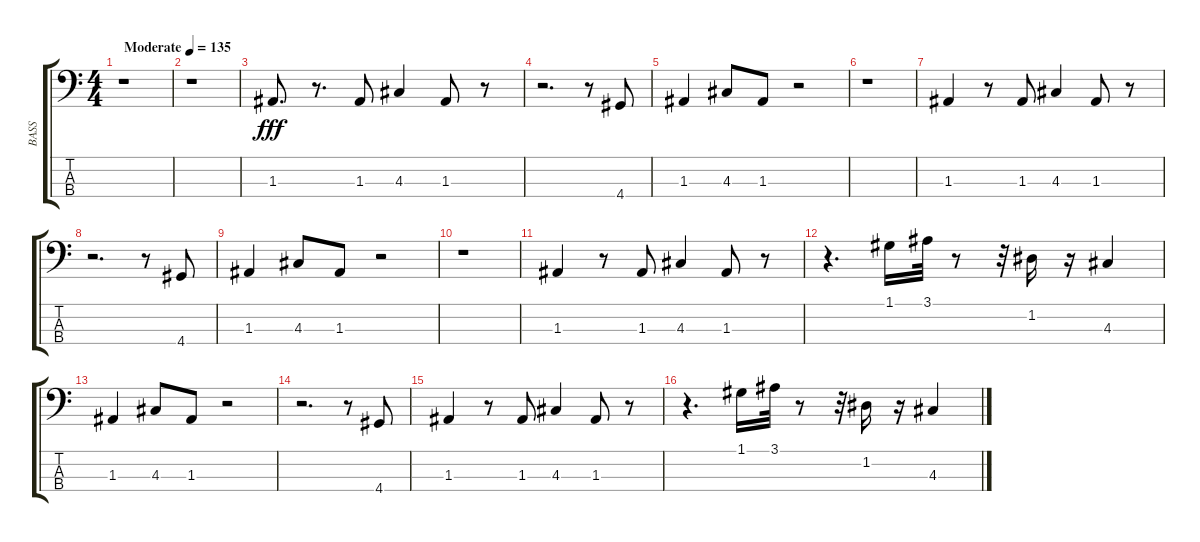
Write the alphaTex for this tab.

\track ("BASS" "BASS") {instrument electricbasspick}
\staff {score tabs}
\tuning (G2 D2 A1 E1) {hide}
\ts (4 4)
\tempo (135 "Moderate")
\clef f4
\ks c
r.1{dy fff instrument electricbasspick} |
r.1 |
1.3.8{d} r.8{d} 1.3.8 4.3.4 1.3.8 r.8 |
r.2{d} r.8 4.4.8 |
1.3.4 4.3.8 1.3.8 r.2 |
r.1 |
1.3.4 r.8 1.3.8 4.3.4 1.3.8 r.8 |
r.2{d} r.8 4.4.8 |
1.3.4 4.3.8 1.3.8 r.2 |
r.1 |
1.3.4 r.8 1.3.8 4.3.4 1.3.8 r.8 |
r.4{d} 1.1.16 3.1.32 r.8 r.32 1.2.16 r.16 4.3.4 |
1.3.4 4.3.8 1.3.8 r.2 |
r.2{d} r.8 4.4.8 |
1.3.4 r.8 1.3.8 4.3.4 1.3.8 r.8 |
r.4{d} 1.1.16 3.1.32 r.8 r.32 1.2.16 r.16 4.3.4
